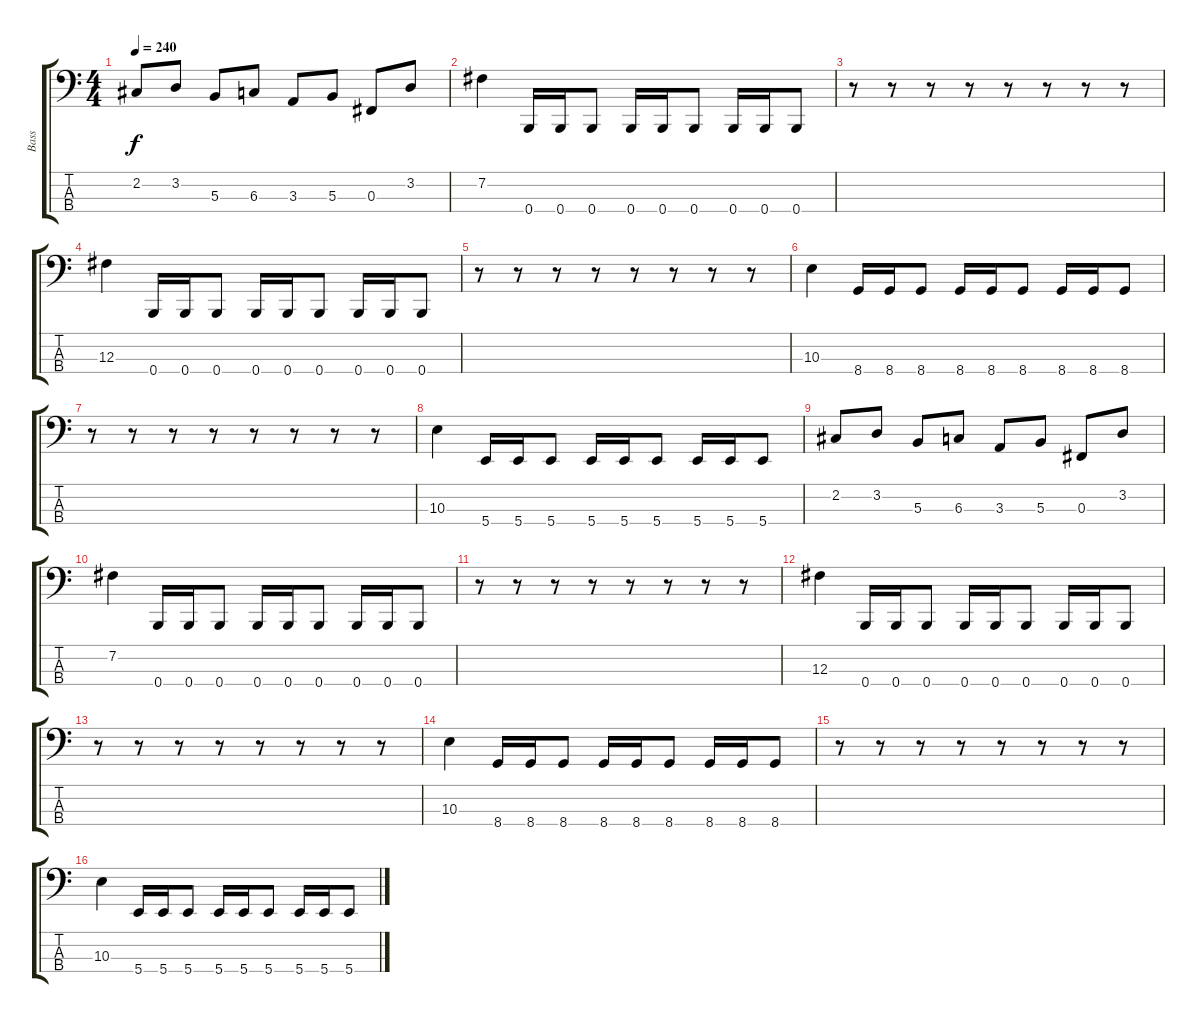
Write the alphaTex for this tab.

\track ("Bass" "Bass") {instrument electricbasspick}
\staff {score tabs}
\tuning (E2 B1 Gb1 B0) {hide}
\ts (4 4)
\tempo 240
\clef f4
\ks c
2.2.8{dy f} 3.2.8 5.3.8 6.3.8 3.3.8 5.3.8 0.3.8 3.2.8 |
7.2.4 0.4.16 0.4.16 0.4.8 0.4.16 0.4.16 0.4.8 0.4.16 0.4.16 0.4.8 |
r.8 r.8 r.8 r.8 r.8 r.8 r.8 r.8 |
12.3.4 0.4.16 0.4.16 0.4.8 0.4.16 0.4.16 0.4.8 0.4.16 0.4.16 0.4.8 |
r.8 r.8 r.8 r.8 r.8 r.8 r.8 r.8 |
10.3.4 8.4.16 8.4.16 8.4.8 8.4.16 8.4.16 8.4.8 8.4.16 8.4.16 8.4.8 |
r.8 r.8 r.8 r.8 r.8 r.8 r.8 r.8 |
10.3.4 5.4.16 5.4.16 5.4.8 5.4.16 5.4.16 5.4.8 5.4.16 5.4.16 5.4.8 |
2.2.8 3.2.8 5.3.8 6.3.8 3.3.8 5.3.8 0.3.8 3.2.8 |
7.2.4 0.4.16 0.4.16 0.4.8 0.4.16 0.4.16 0.4.8 0.4.16 0.4.16 0.4.8 |
r.8 r.8 r.8 r.8 r.8 r.8 r.8 r.8 |
12.3.4 0.4.16 0.4.16 0.4.8 0.4.16 0.4.16 0.4.8 0.4.16 0.4.16 0.4.8 |
r.8 r.8 r.8 r.8 r.8 r.8 r.8 r.8 |
10.3.4 8.4.16 8.4.16 8.4.8 8.4.16 8.4.16 8.4.8 8.4.16 8.4.16 8.4.8 |
r.8 r.8 r.8 r.8 r.8 r.8 r.8 r.8 |
10.3.4 5.4.16 5.4.16 5.4.8 5.4.16 5.4.16 5.4.8 5.4.16 5.4.16 5.4.8
